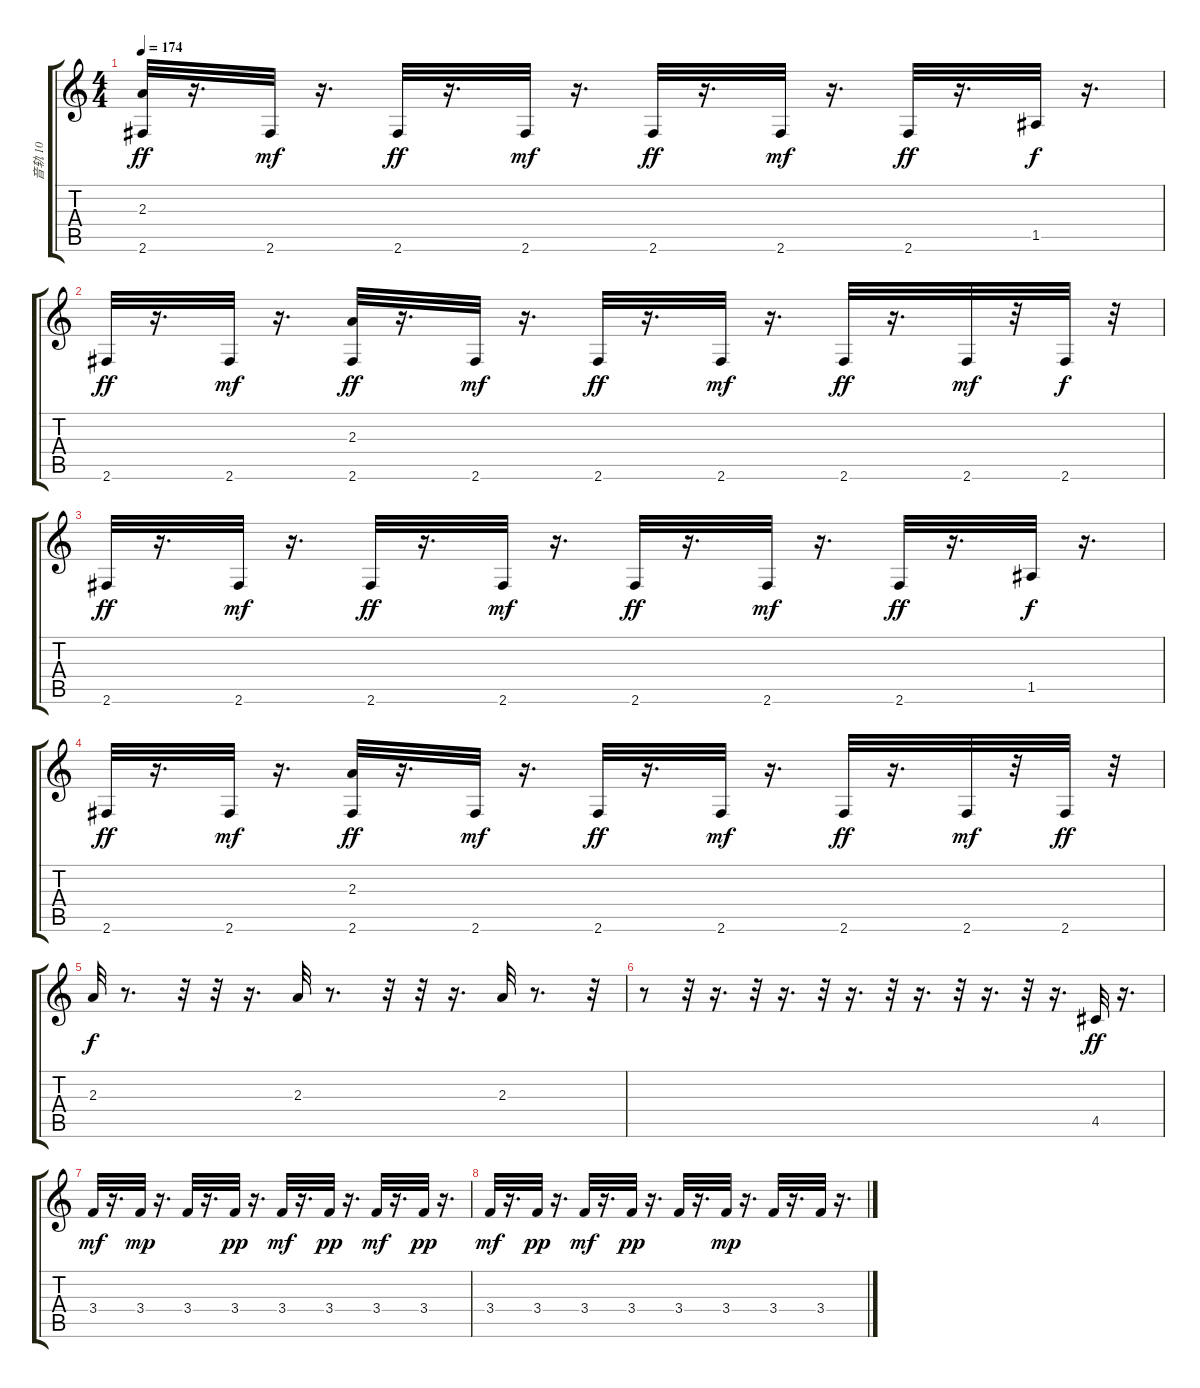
\track ("音轨 10" "音轨 10") {instrument acousticguitarsteel}
\staff {score tabs}
\tuning (E4 B3 G3 D3 A2 E2) {hide}
\ts (4 4)
\tempo 174
\clef g2
\ks c
(2.3 2.6).32{dy ff} r.16{d} 2.6.32{dy mf} r.16{d} 2.6.32{dy ff} r.16{d} 2.6.32{dy mf} r.16{d} 2.6.32{dy ff} r.16{d} 2.6.32{dy mf} r.16{d} 2.6.32{dy ff} r.16{d} 1.5.32{dy f} r.16{d} |
2.6.32{dy ff} r.16{d} 2.6.32{dy mf} r.16{d} (2.3 2.6).32{dy ff} r.16{d} 2.6.32{dy mf} r.16{d} 2.6.32{dy ff} r.16{d} 2.6.32{dy mf} r.16{d} 2.6.32{dy ff} r.16{d} 2.6.32{dy mf} r.32 2.6.32{dy f} r.32 |
2.6.32{dy ff} r.16{d} 2.6.32{dy mf} r.16{d} 2.6.32{dy ff} r.16{d} 2.6.32{dy mf} r.16{d} 2.6.32{dy ff} r.16{d} 2.6.32{dy mf} r.16{d} 2.6.32{dy ff} r.16{d} 1.5.32{dy f} r.16{d} |
2.6.32{dy ff} r.16{d} 2.6.32{dy mf} r.16{d} (2.3 2.6).32{dy ff} r.16{d} 2.6.32{dy mf} r.16{d} 2.6.32{dy ff} r.16{d} 2.6.32{dy mf} r.16{d} 2.6.32{dy ff} r.16{d} 2.6.32{dy mf} r.32 2.6.32{dy ff} r.32 |
2.3.32{dy f} r.8{d} r.32 r.32 r.16{d} 2.3.32 r.8{d} r.32 r.32 r.16{d} 2.3.32 r.8{d} r.32 |
r.8 r.32 r.16{d} r.32 r.16{d} r.32 r.16{d} r.32 r.16{d} r.32 r.16{d} r.32 r.16{d} 4.5.32{dy ff} r.16{d} |
3.4.32{dy mf} r.16{d} 3.4.32{dy mp} r.16{d} 3.4.32 r.16{d} 3.4.32{dy pp} r.16{d} 3.4.32{dy mf} r.16{d} 3.4.32{dy pp} r.16{d} 3.4.32{dy mf} r.16{d} 3.4.32{dy pp} r.16{d} |
3.4.32{dy mf} r.16{d} 3.4.32{dy pp} r.16{d} 3.4.32{dy mf} r.16{d} 3.4.32{dy pp} r.16{d} 3.4.32 r.16{d} 3.4.32{dy mp} r.16{d} 3.4.32 r.16{d} 3.4.32 r.16{d}
